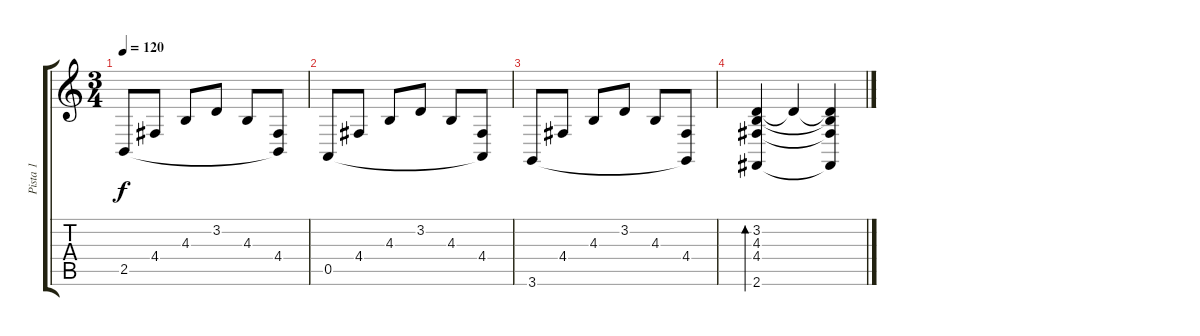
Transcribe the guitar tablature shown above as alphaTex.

\track ("Pista 1" "Pista 1") {instrument orchestralharp}
\staff {score tabs}
\tuning (E4 B3 G3 D3 A2 E2) {hide}
\ts (3 4)
\tempo 120
\clef g2
\ks c
2.5.8{dy f} 4.4.8 4.3.8 3.2.8 4.3.8 (4.4 2.5{t}).8 |
0.5.8 4.4.8 4.3.8 3.2.8 4.3.8 (4.4 0.5{t}).8 |
3.6.8 4.4.8 4.3.8 3.2.8 4.3.8 (4.4 3.6{t}).8 |
(3.2 4.3 4.4 2.6).4{bd 480} 3.2{t}.4 (3.2{t} 4.3{t} 4.4{t} 2.6{t}).4
